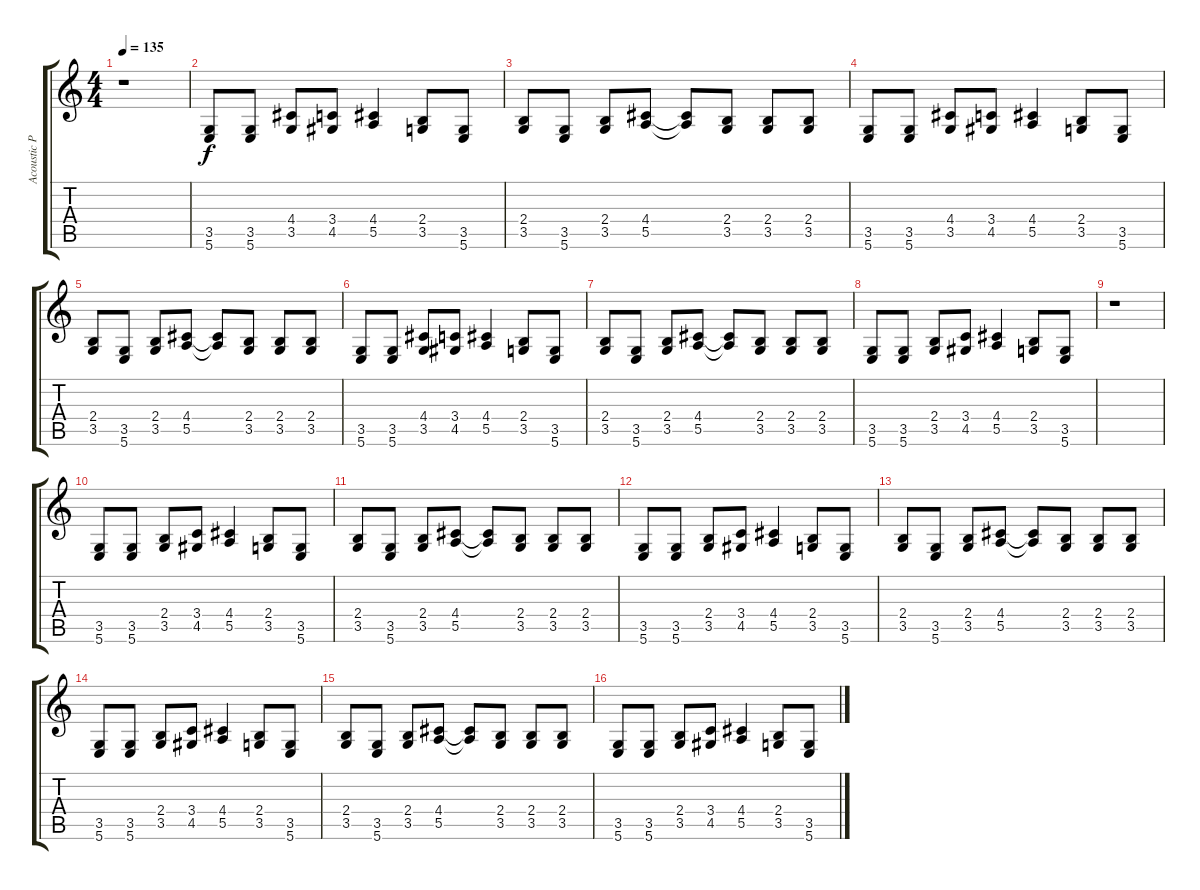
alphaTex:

\track ("Acoustic Piano" "Acoustic P") {instrument acousticgrandpiano}
\staff {score tabs}
\tuning (B4 Gb4 D4 A3 E3 B2) {hide}
\ts (4 4)
\tempo 135
\clef g2
\ks c
r.1{dy f} |
(3.5 5.6).8 (3.5 5.6).8 (4.4 3.5).8 (3.4 4.5).8 (4.4 5.5).4 (2.4 3.5).8 (3.5 5.6).8 |
(2.4 3.5).8 (3.5 5.6).8 (2.4 3.5).8 (4.4 5.5).8 (4.4{t} 5.5{t}).8 (2.4 3.5).8 (2.4 3.5).8 (2.4 3.5).8 |
(3.5 5.6).8 (3.5 5.6).8 (4.4 3.5).8 (3.4 4.5).8 (4.4 5.5).4 (2.4 3.5).8 (3.5 5.6).8 |
(2.4 3.5).8 (3.5 5.6).8 (2.4 3.5).8 (4.4 5.5).8 (4.4{t} 5.5{t}).8 (2.4 3.5).8 (2.4 3.5).8 (2.4 3.5).8 |
(3.5 5.6).8 (3.5 5.6).8 (4.4 3.5).8 (3.4 4.5).8 (4.4 5.5).4 (2.4 3.5).8 (3.5 5.6).8 |
(2.4 3.5).8 (3.5 5.6).8 (2.4 3.5).8 (4.4 5.5).8 (4.4{t} 5.5{t}).8 (2.4 3.5).8 (2.4 3.5).8 (2.4 3.5).8 |
(3.5 5.6).8 (3.5 5.6).8 (2.4 3.5).8 (3.4 4.5).8 (4.4 5.5).4 (2.4 3.5).8 (3.5 5.6).8 |
r.1 |
(3.5 5.6).8 (3.5 5.6).8 (2.4 3.5).8 (3.4 4.5).8 (4.4 5.5).4 (2.4 3.5).8 (3.5 5.6).8 |
(2.4 3.5).8 (3.5 5.6).8 (2.4 3.5).8 (4.4 5.5).8 (4.4{t} 5.5{t}).8 (2.4 3.5).8 (2.4 3.5).8 (2.4 3.5).8 |
(3.5 5.6).8 (3.5 5.6).8 (2.4 3.5).8 (3.4 4.5).8 (4.4 5.5).4 (2.4 3.5).8 (3.5 5.6).8 |
(2.4 3.5).8 (3.5 5.6).8 (2.4 3.5).8 (4.4 5.5).8 (4.4{t} 5.5{t}).8 (2.4 3.5).8 (2.4 3.5).8 (2.4 3.5).8 |
(3.5 5.6).8 (3.5 5.6).8 (2.4 3.5).8 (3.4 4.5).8 (4.4 5.5).4 (2.4 3.5).8 (3.5 5.6).8 |
(2.4 3.5).8 (3.5 5.6).8 (2.4 3.5).8 (4.4 5.5).8 (4.4{t} 5.5{t}).8 (2.4 3.5).8 (2.4 3.5).8 (2.4 3.5).8 |
(3.5 5.6).8 (3.5 5.6).8 (2.4 3.5).8 (3.4 4.5).8 (4.4 5.5).4 (2.4 3.5).8 (3.5 5.6).8
